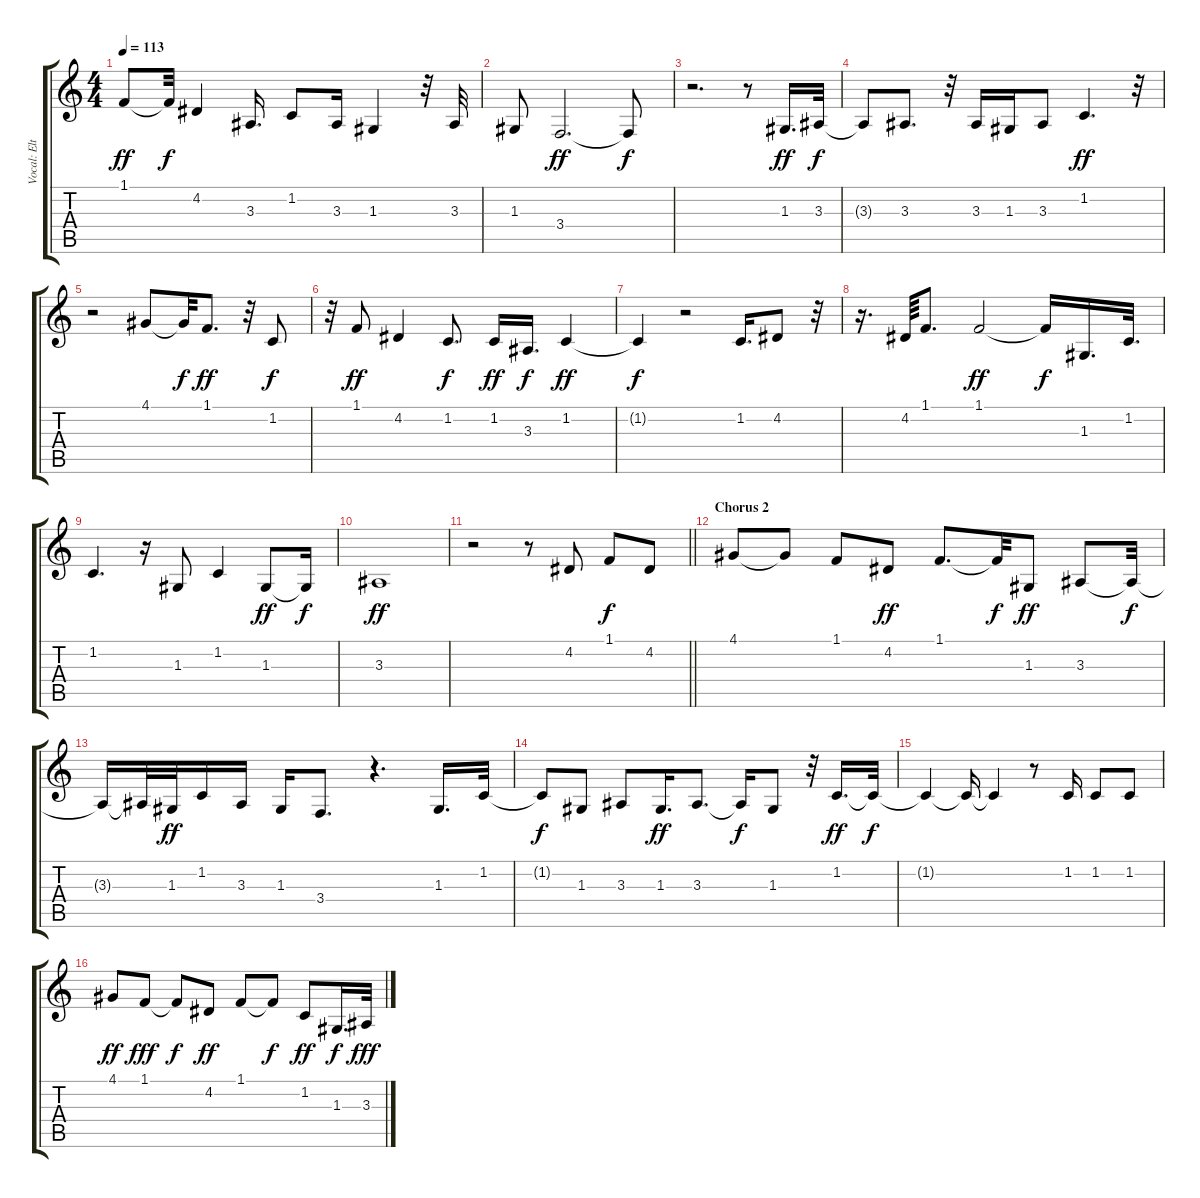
\track ("Vocal: Elton John" "Vocal: Elt") {instrument violin}
\staff {score tabs}
\tuning (E4 B3 G3 D3 A2 E2) {hide}
\ts (4 4)
\tempo 113
\clef g2
\ks c
1.1.8{dy ff} 1.1{t}.32{dy f} 4.2.4 3.3.16{d} 1.2.8 3.3.16 1.3.4 r.32 3.3.32 |
1.3.8 3.4.2{d dy ff} 3.4{t}.8{dy f} |
r.2{d} r.8 1.3.16{d dy ff} 3.3.32{dy f} |
3.3{t}.8 3.3.8{d} r.32 3.3.16 1.3.16 3.3.8 1.2.4{d dy ff} r.32 |
r.2 4.1.8 4.1{t}.32{dy f} 1.1.8{d dy ff} r.32 1.2.8{dy f} |
r.32 1.1.8{dy ff} 4.2.4 1.2.8{d dy f} 1.2.16{dy ff} 3.3.16{d dy f} 1.2.4{dy ff} |
1.2{t}.4{dy f} r.2 1.2.16{d} 4.2.8 r.32 |
r.16{d} 4.2.64 1.1.8{d} 1.1.2{dy ff} 1.1{t}.16{dy f} 1.3.16{d} 1.2.32{d} |
1.2.4{d} r.16 1.3.8 1.2.4 1.3.8{dy ff} 1.3{t}.16{dy f} |
3.3.1{dy ff} |
\barLineRight lightlight
r.2 r.8 4.2.8 1.1.8{dy f} 4.2.8 |
\section ("" "Chorus 2")
4.1.8 4.1{t}.8 1.1.8 4.2.8{dy ff} 1.1.8{d} 1.1{t}.32{dy f} 1.3.8{dy ff} 3.3.8 3.3{t}.32{dy f} |
3.3{t}.16 3.3{t}.32 1.3.32{dy ff} 1.2.16 3.3.16 1.3.16 3.4.8{d} r.4{d} 1.3.16{d} 1.2.32 |
1.2{t}.8{dy f} 1.3.8 3.3.8 1.3.16{d dy ff} 3.3.8{d} 3.3{t}.16{dy f} 1.3.8 r.32 1.2.16{d dy ff} 1.2{t}.32{dy f} |
1.2{t}.4 1.2{t}.16 1.2{t}.4 r.8 1.2.16 1.2.8 1.2.8 |
4.1.8{dy ff} 1.1.8{dy fff} 1.1{t}.8{dy f} 4.2.8{dy ff} 1.1.8 1.1{t}.8{dy f} 1.2.8{dy ff} 1.3.16{d dy f} 3.3.32{dy fff}
